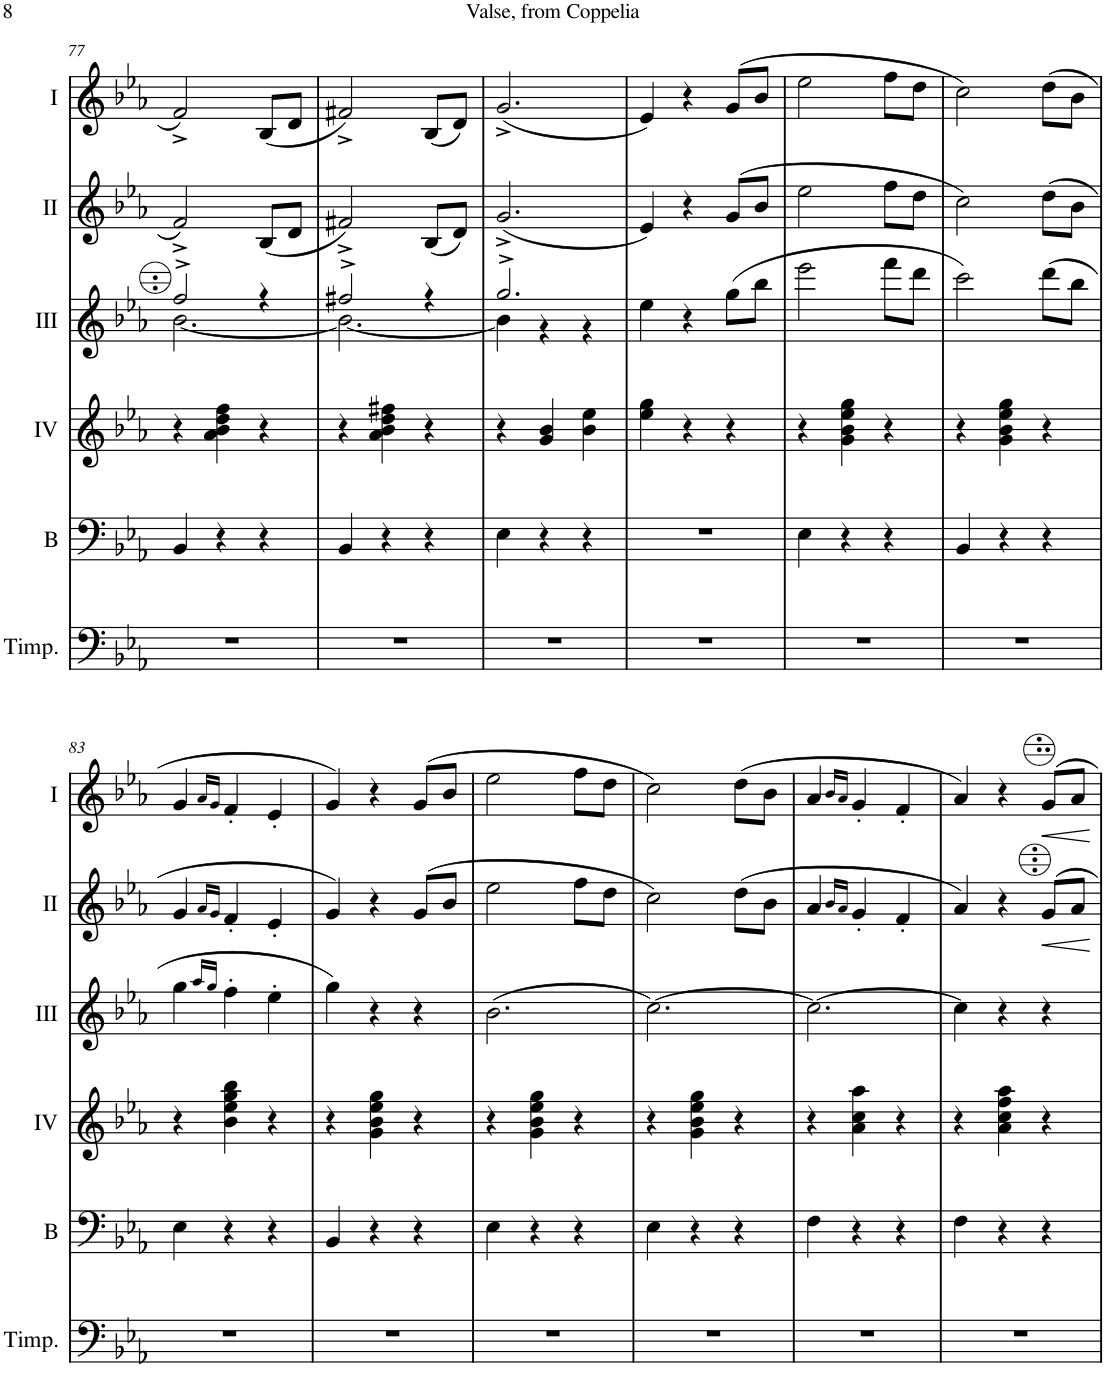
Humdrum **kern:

**kern	**kern	**kern	**kern	**kern	**dynam	**kern	**dynam
*part6	*part5	*part4	*part3	*part2	*part2	*part1	*part1
*staff6	*staff5	*staff4	*staff3	*staff2	*staff2	*staff1	*staff1
*I"Timpani	*I"Bass	*I"Acc. 4	*I"Acc. 3	*I"Acc. 2	*	*I"Acc. 1	*
*I'Timp.	*I'B	*	*	*	*	*	*
!!LO:PB:g=z
*clefF4	*clefF4	*clefG2	*clefG2	*clefG2	*	*clefG2	*
*	*Trd7c12	*Trd7c12	*Trd7c12	*	*	*	*
*k[b-e-a-]	*k[b-e-a-]	*k[b-e-a-]	*k[b-e-a-]	*k[b-e-a-]	*	*k[b-e-a-]	*
*M3/4	*M3/4	*M3/4	*M3/4	*M3/4	*	*M3/4	*
=77	=77	=77	=77	=77	=77	=77	=77
*	*	*	*^	*	*	*	*
2.r	4BB-/	4r	2ff^/	[2.b-\	2f^/	.	2f^/	.
.	4r	4a-\ 4b-\ 4dd\ 4ff\	.	.	.	.	.	.
.	4r	4r	4r	.	(8B-/L	.	(8B-/L	.
.	.	.	.	.	8d/J	.	8d/J	.
=78	=78	=78	=78	=78	=78	=78	=78	=78
2.r	4BB-/	4r	2ff#X^/	2.b-\_	2f#X^/)	.	2f#X^/)	.
.	4r	4a-\ 4b-\ 4dd\ 4ff#X\	.	.	.	.	.	.
.	4r	4r	4r	.	(8B-/L	.	(8B-/L	.
.	.	.	.	.	8d/J)	.	8d/J)	.
=79	=79	=79	=79	=79	=79	=79	=79	=79
2.r	4E-\	4r	2.gg^/	4b-\]	(2.g^/	.	(2.g^/	.
.	4r	4g/ 4b-/	.	4r	.	.	.	.
.	4r	4b-\ 4ee-\	.	4r	.	.	.	.
*	*	*	*v	*v	*	*	*	*
=80	=80	=80	=80	=80	=80	=80	=80
2.r	2.r	4ee-\ 4gg\	4ee-\	4e-/)	.	4e-/)	.
.	.	4r	4r	4r	.	4r	.
.	.	4r	(8gg\L	(8g/L	.	(8g/L	.
.	.	.	8bb-\J	8b-/J	.	8b-/J	.
=81	=81	=81	=81	=81	=81	=81	=81
2.r	4E-\	4r	2eee-\	2ee-\	.	2ee-\	.
.	4r	4g\ 4b-\ 4ee-\ 4gg\	.	.	.	.	.
.	4r	4r	8fff\L	8ff\L	.	8ff\L	.
.	.	.	8ddd\J	8dd\J	.	8dd\J	.
=82	=82	=82	=82	=82	=82	=82	=82
2.r	4BB-/	4r	2ccc\)	2cc\)	.	2cc\)	.
.	4r	4g\ 4b-\ 4ee-\ 4gg\	.	.	.	.	.
.	4r	4r	(8ddd\L	(8dd\L	.	(8dd\L	.
.	.	.	8bb-\J	8b-\J	.	8b-\J	.
!!LO:LB:g=z
=83	=83	=83	=83	=83	=83	=83	=83
2.r	4E-\	4r	4gg\	4g/	.	4g/	.
.	.	.	16qaa-/LL	16qa-/LL	.	16qa-/LL	.
.	.	.	16qgg/JJ	16qg/JJ	.	16qg/JJ	.
.	4r	4b-\ 4ee-\ 4gg\ 4bb-\	4ff'\	4f'/	.	4f'/	.
.	4r	4r	4ee-'\	4e-'/	.	4e-'/	.
=84	=84	=84	=84	=84	=84	=84	=84
2.r	4BB-/	4r	4gg\)	4g/)	.	4g/)	.
.	4r	4g\ 4b-\ 4ee-\ 4gg\	4r	4r	.	4r	.
.	4r	4r	4r	(8g/L	.	(8g/L	.
.	.	.	.	8b-/J	.	8b-/J	.
=85	=85	=85	=85	=85	=85	=85	=85
2.r	4E-\	4r	(2.b-\	2ee-\	.	2ee-\	.
.	4r	4g\ 4b-\ 4ee-\ 4gg\	.	.	.	.	.
.	4r	4r	.	8ff\L	.	8ff\L	.
.	.	.	.	8dd\J	.	8dd\J	.
=86	=86	=86	=86	=86	=86	=86	=86
2.r	4E-\	4r	[2.cc\)	2cc\)	.	2cc\)	.
.	4r	4g\ 4b-\ 4ee-\ 4gg\	.	.	.	.	.
.	4r	4r	.	(8dd\L	.	(8dd\L	.
.	.	.	.	8b-\J	.	8b-\J	.
=87	=87	=87	=87	=87	=87	=87	=87
2.r	4F\	4r	2.cc\_	4a-/	.	4a-/	.
.	.	.	.	16qb-/LL	.	16qb-/LL	.
.	.	.	.	16qa-/JJ	.	16qa-/JJ	.
.	4r	4a-\ 4cc\ 4aa-\	.	4g'/	.	4g'/	.
.	4r	4r	.	4f'/	.	4f'/	.
=88	=88	=88	=88	=88	=88	=88	=88
2.r	4F\	4r	4cc\]	4a-/)	.	4a-/)	.
.	4r	4a-\ 4cc\ 4ff\ 4aa-\	4r	4r	.	4r	.
!	!	!	!	!	!LO:HP:b	!	!LO:HP:b
.	4r	4r	4r	8G/L	<	8g/L	<
.	.	.	.	8A-/J	.	8a-/J	.
.	.	.	.	.	[	.	[
=	=	=	=	=	=	=	=
*-	*-	*-	*-	*-	*-	*-	*-
